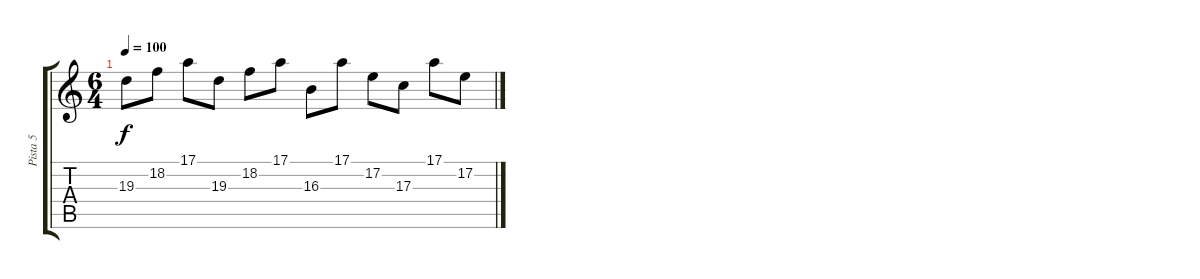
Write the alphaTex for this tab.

\track ("Pista 5" "Pista 5") {instrument vibraphone}
\staff {score tabs}
\tuning (E4 B3 G3 D3 A2 D2) {hide}
\ts (6 4)
\tempo 100
\clef g2
\ks c
19.3.8{dy f} 18.2.8 17.1.8 19.3.8 18.2.8 17.1.8 16.3.8 17.1.8 17.2.8 17.3.8 17.1.8 17.2.8
